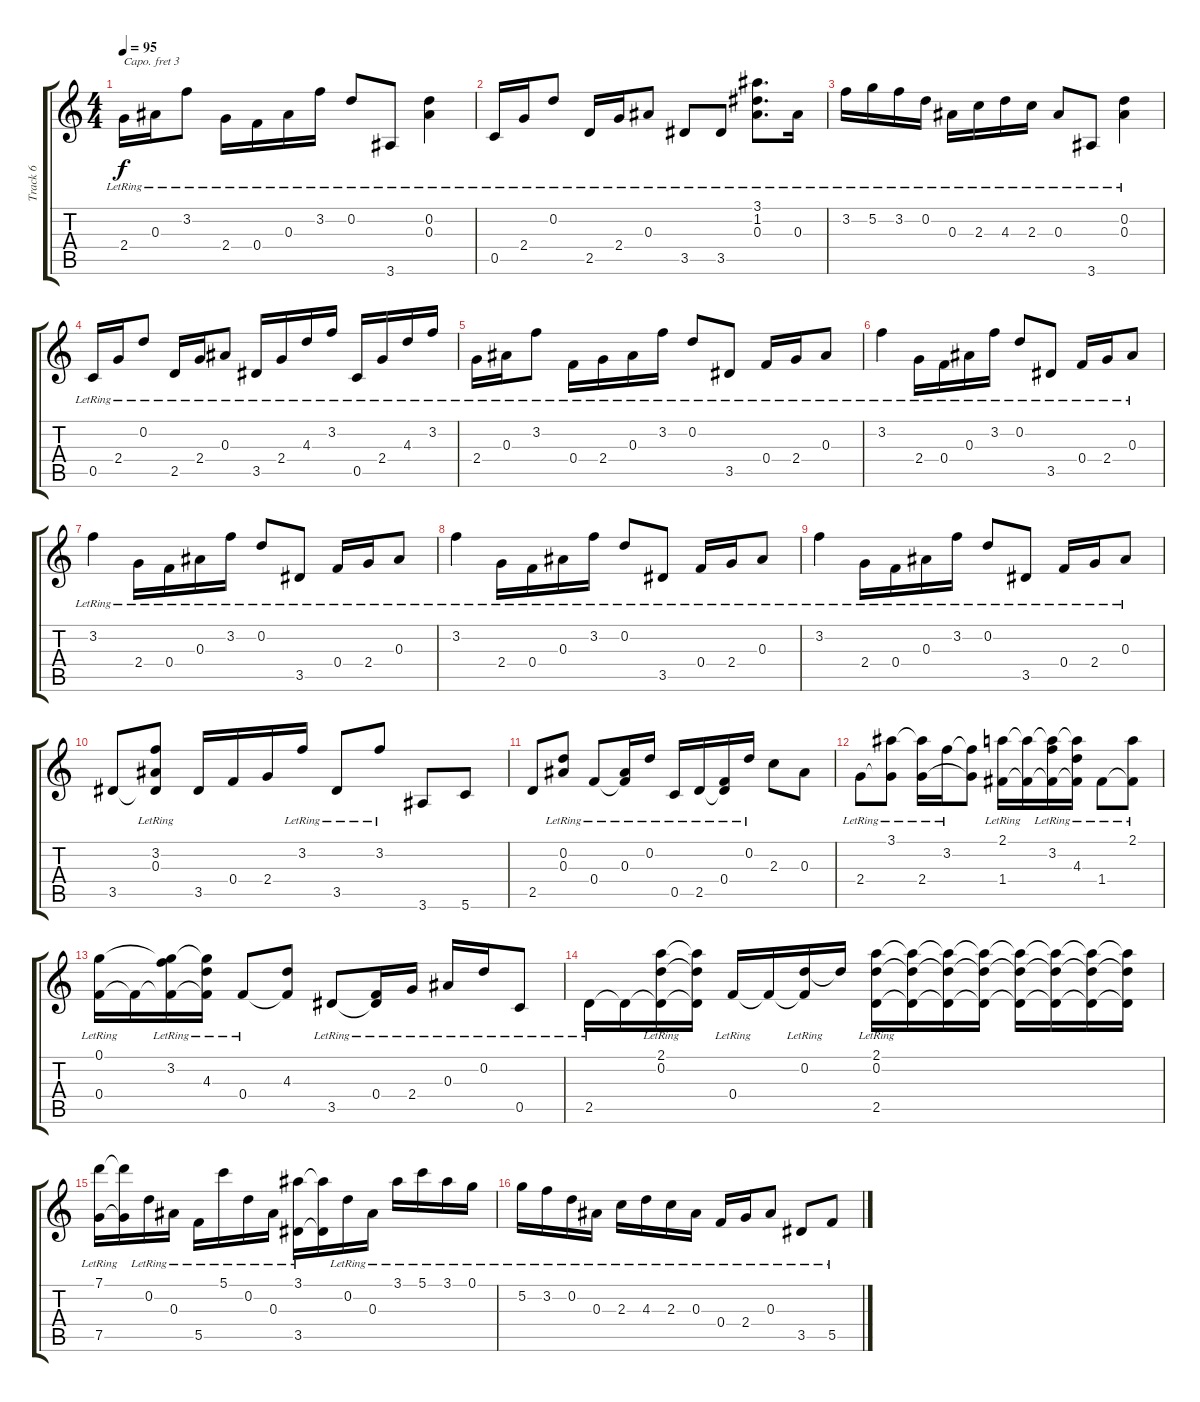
\track ("Track 6" "Track 6") {instrument acousticguitarsteel}
\staff {score tabs}
\capo 3
\tuning (E4 B3 G3 D3 A2 E2) {hide}
\ts (4 4)
\tempo 95
\clef g2
\ks c
2.4{lr}.16{dy f} 0.3{lr}.16 3.2{lr}.8 2.4{lr}.16 0.4{lr}.16 0.3{lr}.16 3.2{lr}.16 0.2{lr}.8 3.6{lr}.8 (0.2{lr} 0.3{lr}).4 |
0.5{lr}.16 2.4{lr}.16 0.2{lr}.8 2.5{lr}.16 2.4{lr}.16 0.3{lr}.8 3.5{lr}.8 3.5{lr}.8 (3.1{lr} 1.2{lr} 0.3{lr}).8{d} 0.3{lr}.16 |
3.2{lr}.16 5.2{lr}.16 3.2{lr}.16 0.2{lr}.16 0.3{lr}.16 2.3{lr}.16 4.3{lr}.16 2.3{lr}.16 0.3{lr}.8 3.6{lr}.8 (0.2{lr} 0.3{lr}).4 |
0.5{lr}.16 2.4{lr}.16 0.2{lr}.8 2.5{lr}.16 2.4{lr}.16 0.3{lr}.8 3.5{lr}.16 2.4{lr}.16 4.3{lr}.16 3.2{lr}.16 0.5{lr}.16 2.4{lr}.16 4.3{lr}.16 3.2{lr}.16 |
2.4{lr}.16 0.3{lr}.16 3.2{lr}.8 0.4{lr}.16 2.4{lr}.16 0.3{lr}.16 3.2{lr}.16 0.2{lr}.8 3.5{lr}.8 0.4{lr}.16 2.4{lr}.16 0.3{lr}.8 |
3.2{lr}.4 2.4{lr}.16 0.4{lr}.16 0.3{lr}.16 3.2{lr}.16 0.2{lr}.8 3.5{lr}.8 0.4{lr}.16 2.4{lr}.16 0.3{lr}.8 |
3.2{lr}.4 2.4{lr}.16 0.4{lr}.16 0.3{lr}.16 3.2{lr}.16 0.2{lr}.8 3.5{lr}.8 0.4{lr}.16 2.4{lr}.16 0.3{lr}.8 |
3.2{lr}.4 2.4{lr}.16 0.4{lr}.16 0.3{lr}.16 3.2{lr}.16 0.2{lr}.8 3.5{lr}.8 0.4{lr}.16 2.4{lr}.16 0.3{lr}.8 |
3.2{lr}.4 2.4{lr}.16 0.4{lr}.16 0.3{lr}.16 3.2{lr}.16 0.2{lr}.8 3.5{lr}.8 0.4{lr}.16 2.4{lr}.16 0.3{lr}.8 |
3.5.8 (3.2{lr} 0.3{lr} 3.5{t}).8 3.5.16 0.4.16 2.4.16 3.2{lr}.16 3.5{lr}.8 3.2{lr}.8 3.6.8 5.6.8 |
2.5.8 (0.2{lr} 0.3{lr}).8 0.4{lr}.8 (0.3{lr} 0.4{t}).16 0.2{lr}.16 0.5{lr}.16 2.5{lr}.16 (0.4{lr} 2.5{t}).16 0.2{lr}.16 2.3.8 0.3.8 |
2.4{lr}.8 (3.1{lr} 2.4{t}).8 (3.1{t} 2.4{lr}).16 3.2{lr}.16 (3.2{t} 2.4{t}).8 (2.1{lr} 1.4{lr}).16 (2.1{t} 1.4{t}).16 (2.1{t} 3.2{lr} 1.4{t}).16 (2.1{t} 4.3{lr} 1.4{t}).16 1.4{lr}.8 (2.1{lr} 1.4{t}).8 |
(0.1{lr} 0.4{lr}).16 0.4{t}.16 (0.1{t} 3.2{lr} 0.4{t}).16 (0.1{t} 4.3{lr} 0.4{t}).16 0.4{lr}.8 (4.3 0.4{t}).8 3.5{lr}.8 (0.4{lr} 3.5{t}).16 2.4{lr}.16 0.3{lr}.16 0.2{lr}.16 0.5{lr}.8 |
2.5{lr}.16 2.5{t}.16 (2.1{lr} 0.2{lr} 2.5{t}).16 (2.1{t} 0.2{t} 2.5{t}).16 0.4{lr}.16 0.4{t}.16 (0.2{lr} 0.4{t}).16 0.2{t}.16 (2.1 0.2 2.5{lr}).16 (2.1{t} 0.2{t} 2.5{t}).16 (2.1{t} 0.2{t} 2.5{t}).16 (2.1{t} 0.2{t} 2.5{t}).16 (2.1{t} 0.2{t} 2.5{t}).16 (2.1{t} 0.2{t} 2.5{t}).16 (2.1{t} 0.2{t} 2.5{t}).16 (2.1{t} 0.2{t} 2.5{t}).16 |
(7.1{lr} 7.5{lr}).16 (7.1{t} 7.5{t}).16 0.2{lr}.16 0.3{lr}.16 5.5{lr}.16 5.1{lr}.16 0.2{lr}.16 0.3{lr}.16 (3.1{lr} 3.5{lr}).16 (3.1{t} 3.5{t}).16 0.2{lr}.16 0.3{lr}.16 3.1{lr}.16 5.1{lr}.16 3.1{lr}.16 0.1{lr}.16 |
5.2{lr}.16 3.2{lr}.16 0.2{lr}.16 0.3{lr}.16 2.3{lr}.16 4.3{lr}.16 2.3{lr}.16 0.3{lr}.16 0.4{lr}.16 2.4{lr}.16 0.3{lr}.8 3.5{lr}.8 5.5{lr}.8
